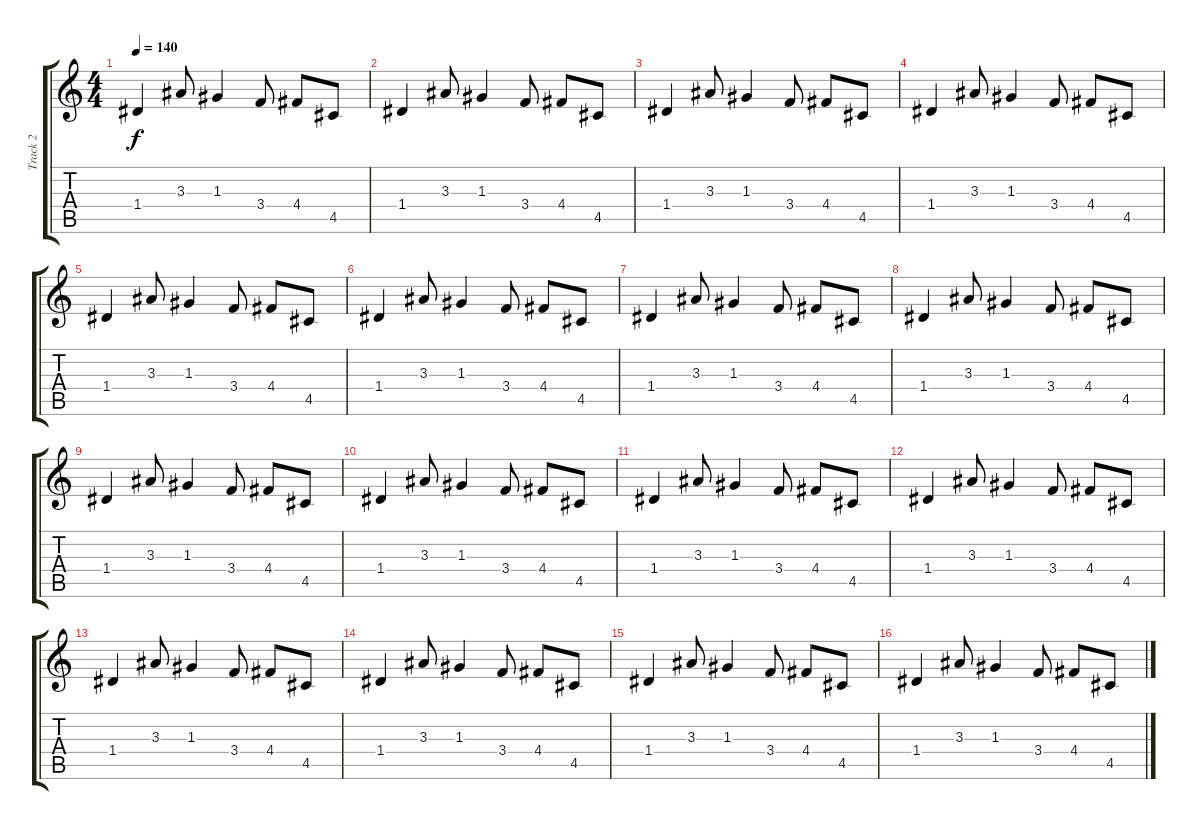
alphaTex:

\track ("Track 2" "Track 2") {instrument distortionguitar}
\staff {score tabs}
\tuning (E4 B3 G3 D3 A2 D2) {hide}
\ts (4 4)
\tempo 140
\clef g2
\ks c
1.4.4{dy f} 3.3.8 1.3.4 3.4.8 4.4.8 4.5.8 |
1.4.4 3.3.8 1.3.4 3.4.8 4.4.8 4.5.8 |
1.4.4 3.3.8 1.3.4 3.4.8 4.4.8 4.5.8 |
1.4.4 3.3.8 1.3.4 3.4.8 4.4.8 4.5.8 |
1.4.4 3.3.8 1.3.4 3.4.8 4.4.8 4.5.8 |
1.4.4 3.3.8 1.3.4 3.4.8 4.4.8 4.5.8 |
1.4.4 3.3.8 1.3.4 3.4.8 4.4.8 4.5.8 |
1.4.4 3.3.8 1.3.4 3.4.8 4.4.8 4.5.8 |
1.4.4 3.3.8 1.3.4 3.4.8 4.4.8 4.5.8 |
1.4.4 3.3.8 1.3.4 3.4.8 4.4.8 4.5.8 |
1.4.4 3.3.8 1.3.4 3.4.8 4.4.8 4.5.8 |
1.4.4 3.3.8 1.3.4 3.4.8 4.4.8 4.5.8 |
1.4.4 3.3.8 1.3.4 3.4.8 4.4.8 4.5.8 |
1.4.4 3.3.8 1.3.4 3.4.8 4.4.8 4.5.8 |
1.4.4 3.3.8 1.3.4 3.4.8 4.4.8 4.5.8 |
1.4.4 3.3.8 1.3.4 3.4.8 4.4.8 4.5.8
